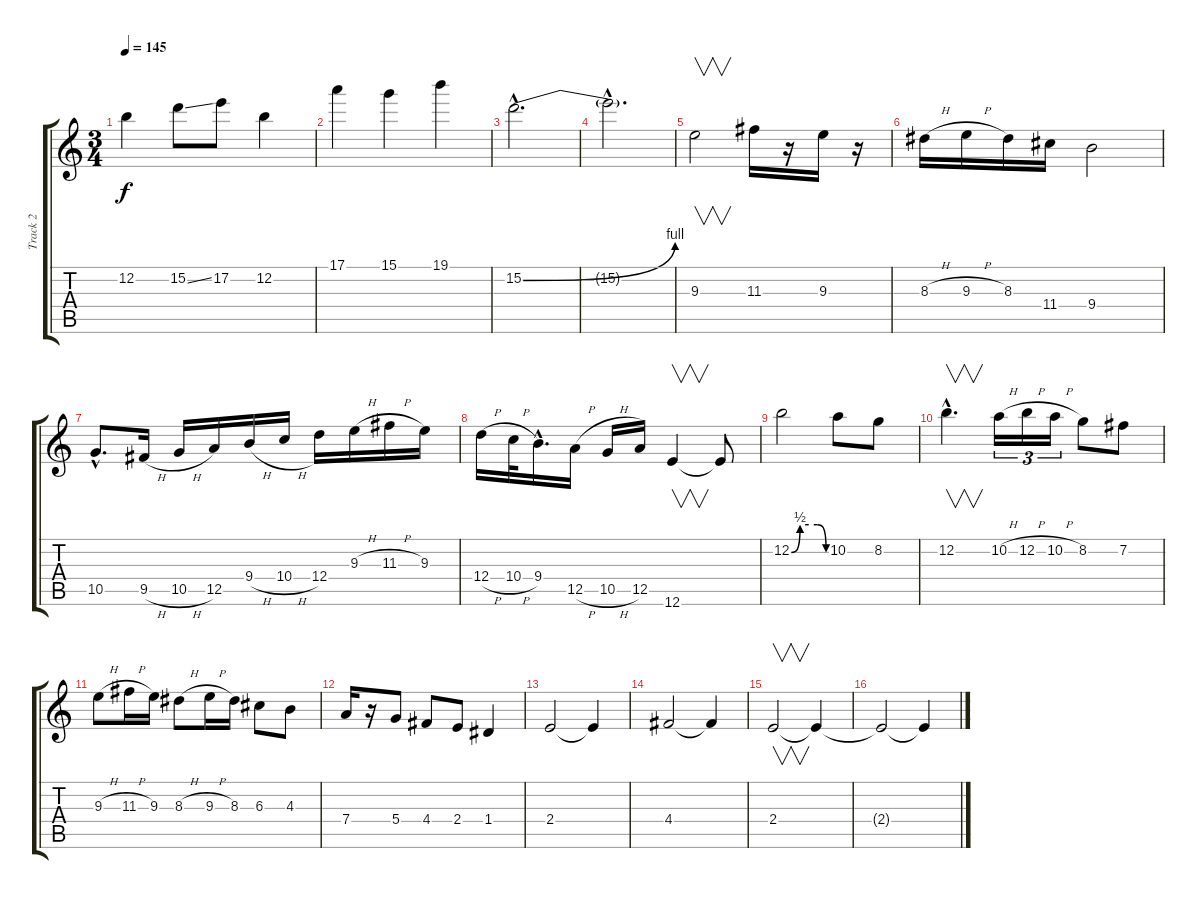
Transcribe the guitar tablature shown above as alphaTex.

\track ("Track 2" "Track 2") {instrument distortionguitar}
\staff {score tabs}
\tuning (E4 B3 G3 D3 A2 E2) {hide}
\ts (3 4)
\tempo 145
\clef g2
\ks c
12.2.4{dy f} 15.2{ss}.8 17.2.8 12.2.4 |
17.1.4 15.1.4 19.1.4 |
15.2{be (bend 0 0 60 4) hac}.2{d} |
15.2{hac t}.2{d} |
9.3.2{v} 11.3.16 r.16 9.3.16 r.16 |
8.3{h}.16 9.3{h}.16 8.3.16 11.4.16 9.4.2 |
10.5{hac}.8{d} 9.5{h}.16 10.5{h}.16 12.5.16 9.4{h}.16 10.4{h}.16 12.4.16 9.3{h}.16 11.3{h}.16 9.3.16 |
12.4{h}.16 10.4{h}.32 9.4{hac}.16{d} 12.5{h}.16 10.5{h}.16 12.5.16 12.6.4{v} 12.6{t}.8 |
12.2{be (custom 0 0 15 2 30 2 45 2 60 0)}.2 10.2.8 8.2.8 |
12.2{hac}.4{v d} 10.2{h}.16{tu (3 2)} 12.2{h}.16{tu (3 2)} 10.2{h}.16{tu (3 2)} 8.2.8 7.2.8 |
9.3{h}.8 11.3{h}.16 9.3.16 8.3{h}.8 9.3{h}.16 8.3.16 6.3.8 4.3.8 |
7.4.16 r.16 5.4.8 4.4.8 2.4.8 1.4.4 |
2.4.2 2.4{t}.4 |
4.4.2 4.4{t}.4 |
2.4.2{v} 2.4{t}.4 |
2.4{t}.2 2.4{t}.4
